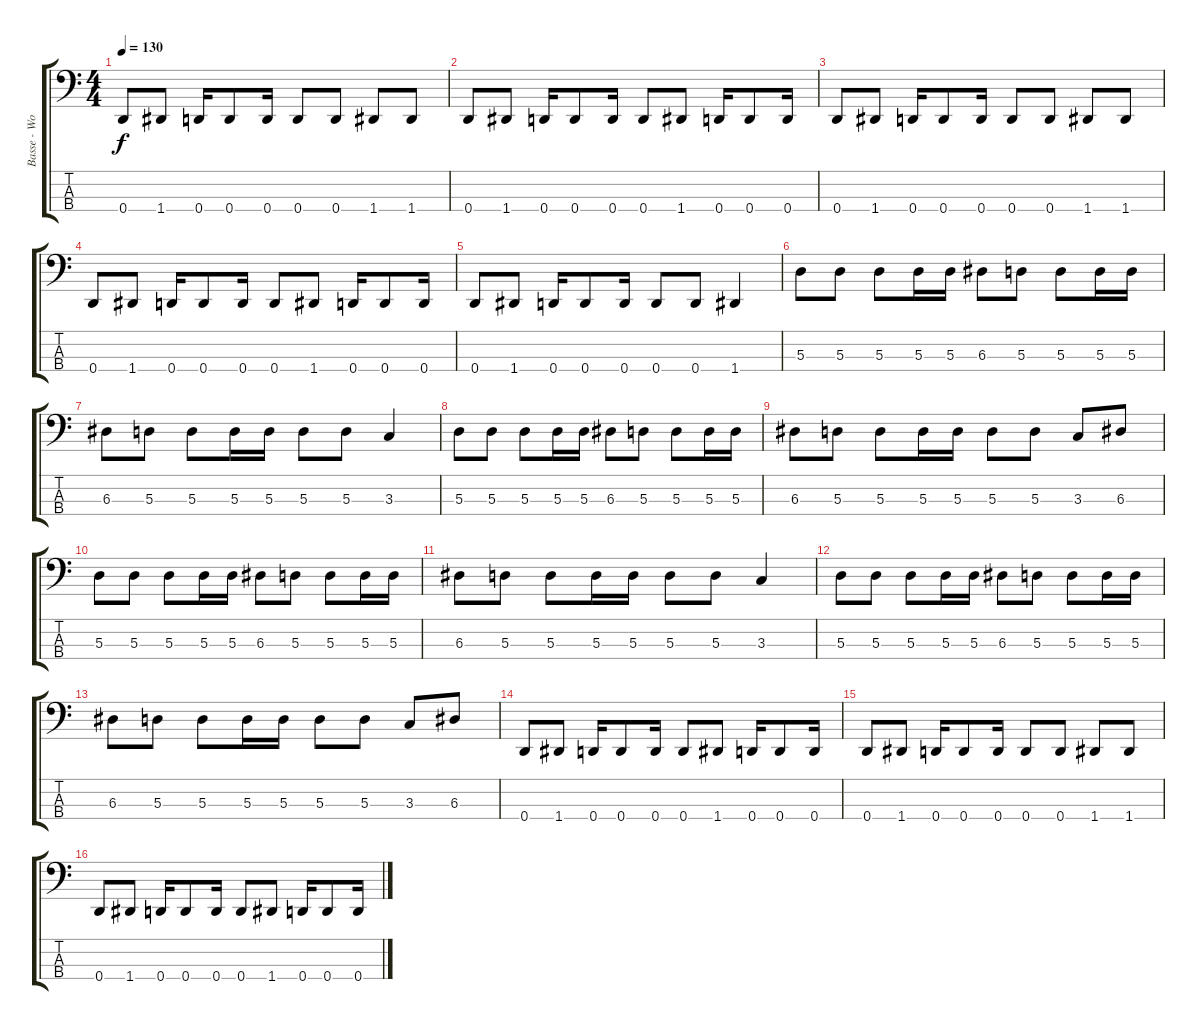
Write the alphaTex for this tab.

\track ("Basse - Woz" "Basse - Wo") {instrument electricbassfinger}
\staff {score tabs}
\tuning (G2 D2 A1 D1) {hide}
\ts (4 4)
\tempo 130
\clef f4
\ks c
0.4.8{dy f} 1.4.8 0.4.16 0.4.8 0.4.16 0.4.8 0.4.8 1.4.8 1.4.8 |
0.4.8 1.4.8 0.4.16 0.4.8 0.4.16 0.4.8 1.4.8 0.4.16 0.4.8 0.4.16 |
0.4.8 1.4.8 0.4.16 0.4.8 0.4.16 0.4.8 0.4.8 1.4.8 1.4.8 |
0.4.8 1.4.8 0.4.16 0.4.8 0.4.16 0.4.8 1.4.8 0.4.16 0.4.8 0.4.16 |
0.4.8 1.4.8 0.4.16 0.4.8 0.4.16 0.4.8 0.4.8 1.4.4 |
5.3.8 5.3.8 5.3.8 5.3.16 5.3.16 6.3.8 5.3.8 5.3.8 5.3.16 5.3.16 |
6.3.8 5.3.8 5.3.8 5.3.16 5.3.16 5.3.8 5.3.8 3.3.4 |
5.3.8 5.3.8 5.3.8 5.3.16 5.3.16 6.3.8 5.3.8 5.3.8 5.3.16 5.3.16 |
6.3.8 5.3.8 5.3.8 5.3.16 5.3.16 5.3.8 5.3.8 3.3.8 6.3.8 |
5.3.8 5.3.8 5.3.8 5.3.16 5.3.16 6.3.8 5.3.8 5.3.8 5.3.16 5.3.16 |
6.3.8 5.3.8 5.3.8 5.3.16 5.3.16 5.3.8 5.3.8 3.3.4 |
5.3.8 5.3.8 5.3.8 5.3.16 5.3.16 6.3.8 5.3.8 5.3.8 5.3.16 5.3.16 |
6.3.8 5.3.8 5.3.8 5.3.16 5.3.16 5.3.8 5.3.8 3.3.8 6.3.8 |
0.4.8 1.4.8 0.4.16 0.4.8 0.4.16 0.4.8 1.4.8 0.4.16 0.4.8 0.4.16 |
0.4.8 1.4.8 0.4.16 0.4.8 0.4.16 0.4.8 0.4.8 1.4.8 1.4.8 |
0.4.8 1.4.8 0.4.16 0.4.8 0.4.16 0.4.8 1.4.8 0.4.16 0.4.8 0.4.16
